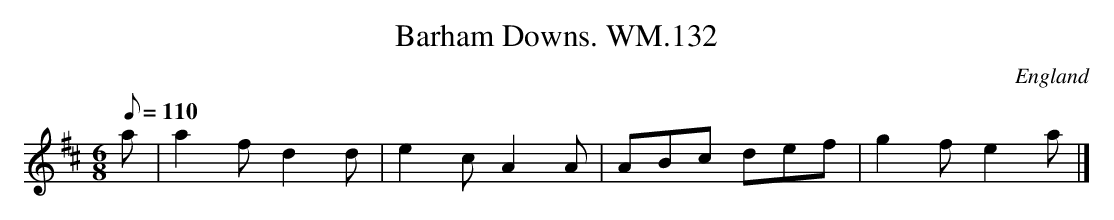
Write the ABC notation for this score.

X:1
T:Barham Downs. WM.132
M:6/8
L:1/8
Q:110
O:England
W:
K:D
a|a2fd2d|e2cA2A|ABc def|g2fe2a|]
